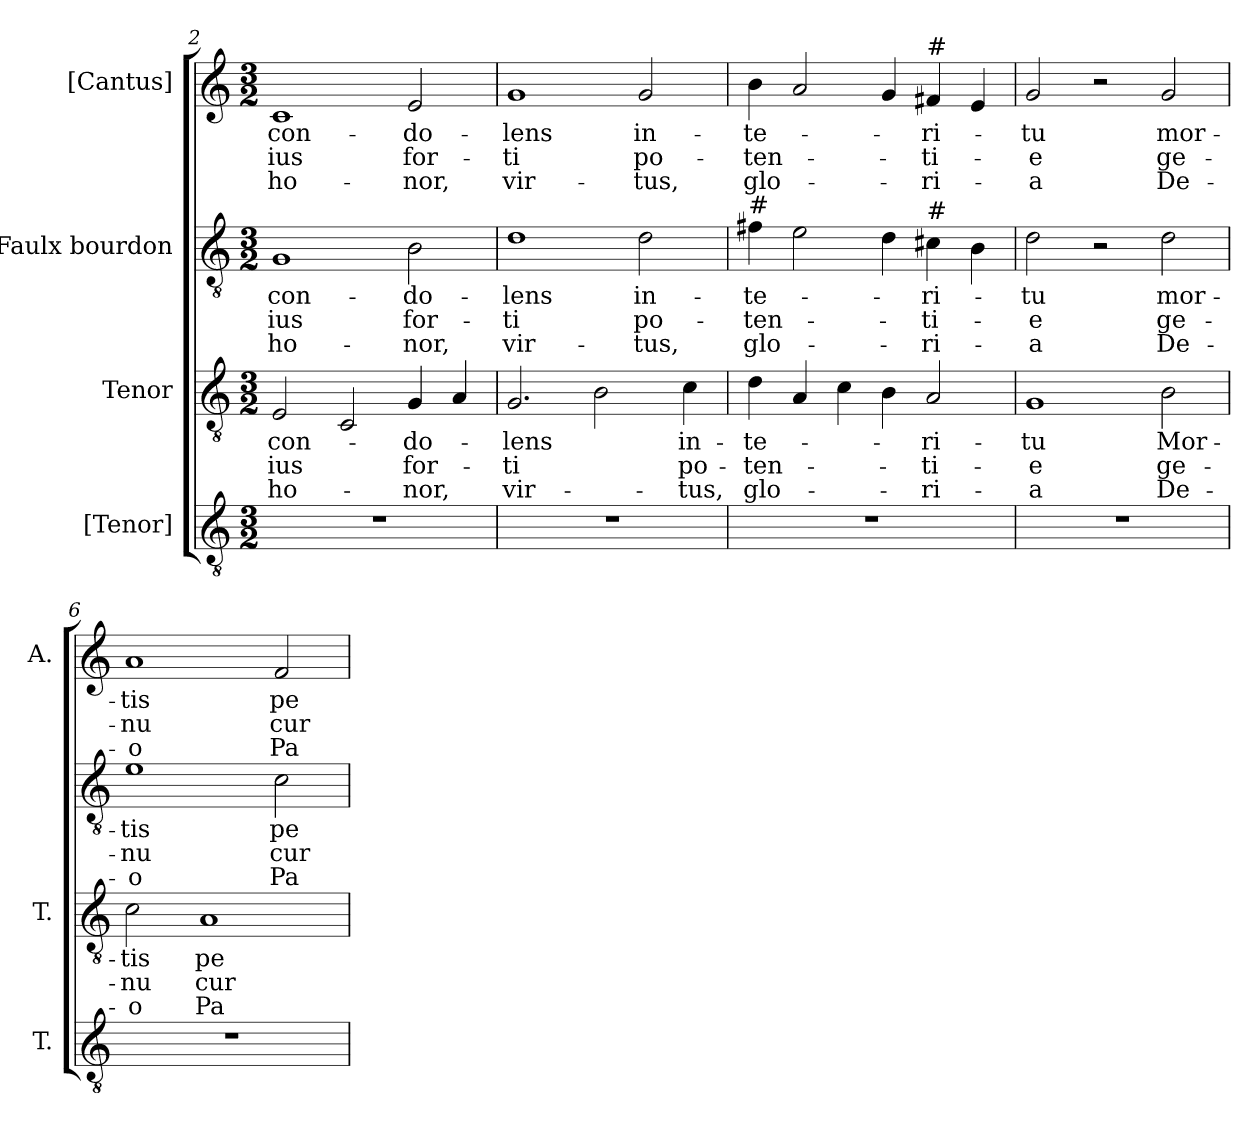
**kern	**kern	**text	**text	**text	**kern	**text	**text	**text	**kern	**text	**text	**text
*part4	*part3	*part3	*part3	*part3	*part2	*part2	*part2	*part2	*part1	*part1	*part1	*part1
*staff4	*staff3	*staff3	*staff3	*staff3	*staff2	*staff2	*staff2	*staff2	*staff1	*staff1	*staff1	*staff1
*I"[Tenor]	*I"Tenor	*	*	*	*I"Faulx bourdon	*	*	*	*I"[Cantus]	*	*	*
*I'T.	*I'T.	*	*	*	*	*	*	*	*I'A.	*	*	*
*clefGv2	*clefGv2	*	*	*	*clefGv2	*	*	*	*clefG2	*	*	*
*ITrd7c12	*ITrd7c12	*	*	*	*ITrd7c12	*	*	*	*	*	*	*
*k[]	*k[]	*	*	*	*k[]	*	*	*	*k[]	*	*	*
*C:	*C:	*	*	*	*C:	*	*	*	*C:	*	*	*
*M3/2	*M3/2	*	*	*	*M3/2	*	*	*	*M3/2	*	*	*
=2	=2	=2	=2	=2	=2	=2	=2	=2	=2	=2	=2	=2
!LO:N:vis=1	!	!	!	!	!	!	!	!	!	!	!	!
!	!	!LO:LY:b:color=#000000	!LO:LY:b:color=#000000	!LO:LY:b:color=#000000	!	!	!	!	!	!	!	!
!	!	!	!	!	!	!LO:LY:b:color=#000000	!LO:LY:b:color=#000000	!LO:LY:b:color=#000000	!	!	!	!
!	!	!	!	!	!	!	!	!	!	!LO:LY:b:color=#000000	!LO:LY:b:color=#000000	!LO:LY:b:color=#000000
1.r	2EEi/	con-	-ius	ho-	1GGi	con-	-ius	ho-	1ci	con-	-ius	ho-
.	2CCi/	.	.	.	.	.	.	.	.	.	.	.
!	!	!LO:LY:b:color=#000000	!LO:LY:b:color=#000000	!LO:LY:b:color=#000000	!	!	!	!	!	!	!	!
!	!	!	!	!	!	!LO:LY:b:color=#000000	!LO:LY:b:color=#000000	!LO:LY:b:color=#000000	!	!	!	!
!	!	!	!	!	!	!	!	!	!	!LO:LY:b:color=#000000	!LO:LY:b:color=#000000	!LO:LY:b:color=#000000
.	4GGi/	-do-	for-	-nor,	2BBi\	-do-	for-	-nor,	2ei/	-do-	for-	-nor,
.	4AAi/	.	.	.	.	.	.	.	.	.	.	.
=3	=3	=3	=3	=3	=3	=3	=3	=3	=3	=3	=3	=3
!LO:N:vis=1	!	!	!	!	!	!	!	!	!	!	!	!
!	!	!LO:LY:b:color=#000000	!LO:LY:b:color=#000000	!LO:LY:b:color=#000000	!	!	!	!	!	!	!	!
!	!	!	!	!	!	!LO:LY:b:color=#000000	!LO:LY:b:color=#000000	!LO:LY:b:color=#000000	!	!	!	!
!	!	!	!	!	!	!	!	!	!	!LO:LY:b:color=#000000	!LO:LY:b:color=#000000	!LO:LY:b:color=#000000
1.r	2.GGi/	-lens	-ti	vir-	1Di	-lens	-ti	vir-	1gi	-lens	-ti	vir-
.	2BBi\	.	.	.	.	.	.	.	.	.	.	.
!	!	!	!	!	!	!LO:LY:b:color=#000000	!LO:LY:b:color=#000000	!LO:LY:b:color=#000000	!	!	!	!
!	!	!	!	!	!	!	!	!	!	!LO:LY:b:color=#000000	!LO:LY:b:color=#000000	!LO:LY:b:color=#000000
.	.	.	.	.	2Di\	in-	po-	-tus,	2gi/	in-	po-	-tus,
!	!	!LO:LY:b:color=#000000	!LO:LY:b:color=#000000	!LO:LY:b:color=#000000	!	!	!	!	!	!	!	!
.	4Ci\	in-	po-	-tus,	.	.	.	.	.	.	.	.
=4	=4	=4	=4	=4	=4	=4	=4	=4	=4	=4	=4	=4
!LO:N:vis=1	!	!	!	!	!	!	!	!	!	!	!	!
!	!	!LO:LY:b:color=#000000	!LO:LY:b:color=#000000	!LO:LY:b:color=#000000	!	!	!	!	!	!	!	!
!	!	!	!	!	!	!LO:LY:b:color=#000000	!LO:LY:b:color=#000000	!LO:LY:b:color=#000000	!	!	!	!
!	!	!	!	!	!LO:TX:a:t=#	!	!	!	!	!	!	!
!	!	!	!	!	!	!	!	!	!	!LO:LY:b:color=#000000	!LO:LY:b:color=#000000	!LO:LY:b:color=#000000
1.r	4Di\	-te-	-ten-	glo-	4F#i\	-te-	-ten-	glo-	4bi\	-te-	-ten-	glo-
.	4AAi/	.	.	.	2Ei\	.	.	.	2ai/	.	.	.
.	4Ci\	.	.	.	.	.	.	.	.	.	.	.
.	4BBi\	.	.	.	4Di\	.	.	.	4gi/	.	.	.
!	!	!LO:LY:b:color=#000000	!LO:LY:b:color=#000000	!LO:LY:b:color=#000000	!	!	!	!	!	!	!	!
!	!	!	!	!	!	!LO:LY:b:color=#000000	!LO:LY:b:color=#000000	!LO:LY:b:color=#000000	!	!	!	!
!	!	!	!	!	!	!	!	!	!LO:TX:a:t=#	!	!	!
!	!	!	!	!	!LO:TX:a:t=#	!	!	!	!	!	!	!
!	!	!	!	!	!	!	!	!	!	!LO:LY:b:color=#000000	!LO:LY:b:color=#000000	!LO:LY:b:color=#000000
.	2AAi/	-ri-	-ti-	-ri-	4C#i\	-ri-	-ti-	-ri-	4f#i/	-ri-	-ti-	-ri-
.	.	.	.	.	4BBi\	.	.	.	4ei/	.	.	.
=5	=5	=5	=5	=5	=5	=5	=5	=5	=5	=5	=5	=5
!LO:N:vis=1	!	!	!	!	!	!	!	!	!	!	!	!
!	!	!LO:LY:b:color=#000000	!LO:LY:b:color=#000000	!LO:LY:b:color=#000000	!	!	!	!	!	!	!	!
!	!	!	!	!	!	!LO:LY:b:color=#000000	!LO:LY:b:color=#000000	!LO:LY:b:color=#000000	!	!	!	!
!	!	!	!	!	!	!	!	!	!	!LO:LY:b:color=#000000	!LO:LY:b:color=#000000	!LO:LY:b:color=#000000
1.r	1GGi	-tu	-e	-a	2Di\	-tu	-e	-a	2gi/	-tu	-e	-a
.	.	.	.	.	2r	.	.	.	2r	.	.	.
!	!	!LO:LY:b:color=#000000	!LO:LY:b:color=#000000	!LO:LY:b:color=#000000	!	!	!	!	!	!	!	!
!	!	!	!	!	!	!LO:LY:b:color=#000000	!LO:LY:b:color=#000000	!LO:LY:b:color=#000000	!	!	!	!
!	!	!	!	!	!	!	!	!	!	!LO:LY:b:color=#000000	!LO:LY:b:color=#000000	!LO:LY:b:color=#000000
.	2BBi\	Mor-	ge-	De-	2Di\	mor-	ge-	De-	2gi/	mor-	ge-	De-
!!LO:LB:g=z
=6	=6	=6	=6	=6	=6	=6	=6	=6	=6	=6	=6	=6
!LO:N:vis=1	!	!	!	!	!	!	!	!	!	!	!	!
!	!	!LO:LY:b:color=#000000	!LO:LY:b:color=#000000	!LO:LY:b:color=#000000	!	!	!	!	!	!	!	!
!	!	!	!	!	!	!LO:LY:b:color=#000000	!LO:LY:b:color=#000000	!LO:LY:b:color=#000000	!	!	!	!
!	!	!	!	!	!	!	!	!	!	!LO:LY:b:color=#000000	!LO:LY:b:color=#000000	!LO:LY:b:color=#000000
1.r	2Ci\	-tis	-nu	-o	1Ei	-tis	-nu	-o	1ai	-tis	-nu	-o
!	!	!LO:LY:b:color=#000000	!LO:LY:b:color=#000000	!LO:LY:b:color=#000000	!	!	!	!	!	!	!	!
.	1AAi	pe-	cur-	Pa-	.	.	.	.	.	.	.	.
!	!	!	!	!	!	!LO:LY:b:color=#000000	!LO:LY:b:color=#000000	!LO:LY:b:color=#000000	!	!	!	!
!	!	!	!	!	!	!	!	!	!	!LO:LY:b:color=#000000	!LO:LY:b:color=#000000	!LO:LY:b:color=#000000
.	.	.	.	.	2Ci\	pe-	cur-	Pa-	2fi/	pe-	cur-	Pa-
=	=	=	=	=	=	=	=	=	=	=	=	=
*-	*-	*-	*-	*-	*-	*-	*-	*-	*-	*-	*-	*-
